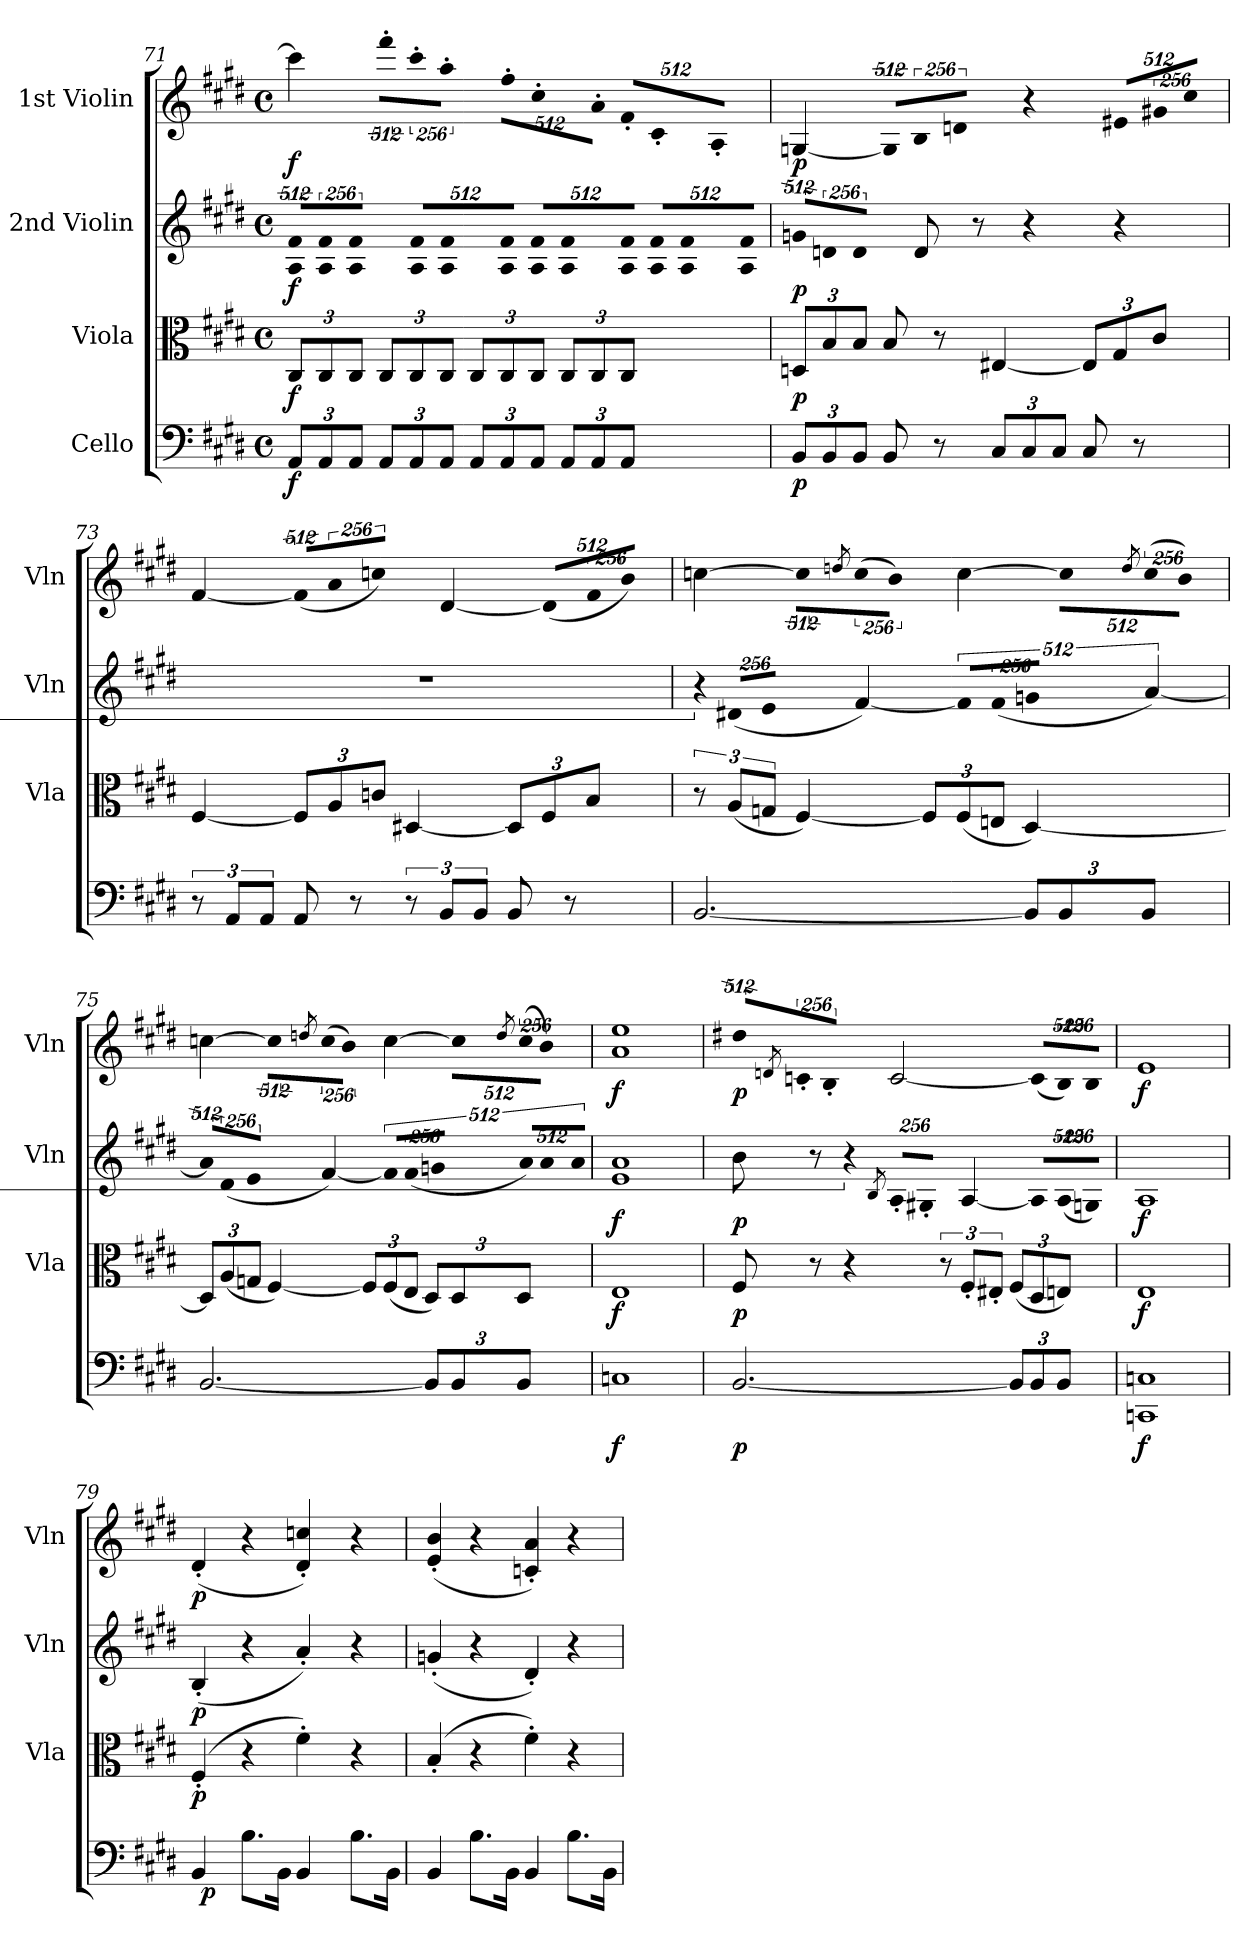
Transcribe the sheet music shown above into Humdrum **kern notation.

**kern	**dynam	**kern	**dynam	**kern	**dynam	**kern	**dynam
*part4	*part4	*part3	*part3	*part2	*part2	*part1	*part1
*staff4	*staff4	*staff3	*staff3	*staff2	*staff2	*staff1	*staff1
*I"Cello	*	*I"Viola	*	*I"2nd Violin	*	*I"1st Violin	*
*	*	*I'Vla	*	*I'Vln	*	*I'Vln	*
*clefF4	*	*clefC3	*	*clefG2	*	*clefG2	*
*k[f#c#g#d#]	*	*k[f#c#g#d#]	*	*k[f#c#g#d#]	*	*k[f#c#g#d#]	*
*E:	*	*E:	*	*E:	*	*E:	*
*M4/4	*	*M4/4	*	*M4/4	*	*M4/4	*
*met(c)	*	*met(c)	*	*met(c)	*	*met(c)	*
=71	=71	=71	=71	=71	=71	=71	=71
!	!LO:DY:b	!	!LO:DY:b	!LO:N:vis=8	!LO:DY:b	!	!LO:DY:b
12AA/L	f	12C#/L	f	4096%341A/ 4096%341f#/L	f	4ccc#\]	f
!	!	!	!	!LO:N:vis=8	!	!	!
.	.	.	.	2048%171A/ 2048%171f#/	.	.	.
12AA/	.	12C#/	.	.	.	.	.
12AA/J	.	12C#/J	.	.	.	.	.
!	!	!	!	!LO:N:vis=8	!	!	!
.	.	.	.	4096%341A/ 4096%341f#/J	.	.	.
!	!	!	!	!LO:N:vis=8	!	!LO:N:vis=8	!
12AA/L	.	12C#/L	.	4096%341A/ 4096%341f#/L	.	4096%341fff#'>\L	.
!	!	!	!	!LO:N:vis=8	!	!LO:N:vis=8	!
.	.	.	.	2048%171A/ 2048%171f#/	.	2048%171ccc#'>\	.
12AA/	.	12C#/	.	.	.	.	.
12AA/J	.	12C#/J	.	.	.	.	.
!	!	!	!	!LO:N:vis=8	!	!LO:N:vis=8	!
.	.	.	.	4096%341A/ 4096%341f#/J	.	4096%341aa'>\J	.
!	!	!	!	!LO:N:vis=8	!	!LO:N:vis=8	!
12AA/L	.	12C#/L	.	4096%341A/ 4096%341f#/L	.	4096%341ff#'>\L	.
!	!	!	!	!LO:N:vis=8	!	!LO:N:vis=8	!
.	.	.	.	2048%171A/ 2048%171f#/	.	2048%171cc#'>\	.
12AA/	.	12C#/	.	.	.	.	.
12AA/J	.	12C#/J	.	.	.	.	.
!	!	!	!	!LO:N:vis=8	!	!LO:N:vis=8	!
.	.	.	.	4096%341A/ 4096%341f#/J	.	4096%341a'>\J	.
!	!	!	!	!LO:N:vis=8	!	!LO:N:vis=8	!
12AA/L	.	12C#/L	.	4096%341A/ 4096%341f#/L	.	4096%341f#'</L	.
!	!	!	!	!LO:N:vis=8	!	!LO:N:vis=8	!
.	.	.	.	2048%171A/ 2048%171f#/	.	2048%171c#'</	.
12AA/	.	12C#/	.	.	.	.	.
12AA/J	.	12C#/J	.	.	.	.	.
!	!	!	!	!LO:N:vis=8	!	!LO:N:vis=8	!
.	.	.	.	4096%341A/ 4096%341f#/J	.	4096%341A'</J	.
=72	=72	=72	=72	=72	=72	=72	=72
!	!LO:DY:b	!	!LO:DY:b	!LO:N:vis=8	!LO:DY:b	!	!LO:DY:b
12BB/L	p	12Dn/L	p	4096%341gn/L	p	[4Gn/	p
!	!	!	!	!LO:N:vis=8	!	!	!
.	.	.	.	2048%171dn/	.	.	.
12BB/	.	12B/	.	.	.	.	.
12BB/J	.	12B/J	.	.	.	.	.
!	!	!	!	!LO:N:vis=8	!	!	!
.	.	.	.	4096%341d/J	.	.	.
!	!	!	!	!	!	!LO:N:vis=8	!
8BB/	.	8B/	.	8d/	.	4096%341G/L]	.
!	!	!	!	!	!	!LO:N:vis=8	!
.	.	.	.	.	.	2048%171B/	.
8r	.	8r	.	8r	.	.	.
!	!	!	!	!	!	!LO:N:vis=8	!
.	.	.	.	.	.	4096%341dn/J	.
12C#/L	.	[4E#X/	.	4r	.	4r	.
12C#/	.	.	.	.	.	.	.
12C#/J	.	.	.	.	.	.	.
!	!	!	!	!	!	!LO:N:vis=8	!
8C#/	.	12E#/L]	.	4r	.	4096%341e#X/L	.
!	!	!	!	!	!	!LO:N:vis=8	!
.	.	.	.	.	.	2048%171g#X/	.
.	.	12G#/	.	.	.	.	.
8r	.	.	.	.	.	.	.
.	.	12c#/J	.	.	.	.	.
!	!	!	!	!	!	!LO:N:vis=8	!
.	.	.	.	.	.	4096%341cc#/J	.
=73	=73	=73	=73	=73	=73	=73	=73
12r	.	[4F#/	.	1r	.	[4f#/	.
12AA/L	.	.	.	.	.	.	.
12AA/J	.	.	.	.	.	.	.
!	!	!	!	!	!	!LO:N:vis=8	!
8AA/	.	12F#/L]	.	.	.	(4096%341f#/L]	.
!	!	!	!	!	!	!LO:N:vis=8	!
.	.	.	.	.	.	2048%171a/	.
.	.	12A/	.	.	.	.	.
8r	.	.	.	.	.	.	.
.	.	12cn/J	.	.	.	.	.
!	!	!	!	!	!	!LO:N:vis=8	!
.	.	.	.	.	.	4096%341ccn/J)	.
12r	.	[4D#X/	.	.	.	[4d#/	.
12BB/L	.	.	.	.	.	.	.
12BB/J	.	.	.	.	.	.	.
!	!	!	!	!	!	!LO:N:vis=8	!
8BB/	.	12D#/L]	.	.	.	(4096%341d#/L]	.
!	!	!	!	!	!	!LO:N:vis=8	!
.	.	.	.	.	.	2048%171f#/	.
.	.	12F#/	.	.	.	.	.
8r	.	.	.	.	.	.	.
.	.	12B/J	.	.	.	.	.
!	!	!	!	!	!	!LO:N:vis=8	!
.	.	.	.	.	.	4096%341b/J)	.
!!LO:LB:g=z
=74	=74	=74	=74	=74	=74	=74	=74
!	!	!	!	!LO:N:vis=8	!	!	!
[2.BB/	.	12r	.	4096%341r	.	[4ccn\	.
!	!	!	!	!LO:N:vis=8	!	!	!
.	.	.	.	(2048%171d#X/L	.	.	.
.	.	(12A/L	.	.	.	.	.
.	.	12Gn/J	.	.	.	.	.
!	!	!	!	!LO:N:vis=8	!	!	!
.	.	.	.	4096%341e/J	.	.	.
!	!	!	!	!	!	!LO:N:vis=8	!
.	.	[4F#/)	.	[4f#/)	.	4096%341cc\L]	.
.	.	.	.	.	.	8qddn/	.
!	!	!	!	!	!	!LO:N:vis=8	!
.	.	.	.	.	.	(2048%171cc\	.
!	!	!	!	!	!	!LO:N:vis=8	!
.	.	.	.	.	.	4096%341b\J)	.
!	!	!	!	!LO:N:vis=8	!	!	!
.	.	12F#/L]	.	4096%341f#/L]	.	[4cc\	.
!	!	!	!	!LO:N:vis=8	!	!	!
.	.	.	.	(2048%171f#/	.	.	.
.	.	(12F#/	.	.	.	.	.
.	.	12En/J	.	.	.	.	.
!	!	!	!	!LO:N:vis=8	!	!	!
.	.	.	.	4096%341gn/J	.	.	.
!	!	!	!	!	!	!LO:N:vis=8	!
12BB/L]	.	[4D#/)	.	[4a/)	.	4096%341cc\L]	.
.	.	.	.	.	.	8qdd/	.
!	!	!	!	!	!	!LO:N:vis=8	!
.	.	.	.	.	.	(2048%171cc\	.
12BB/	.	.	.	.	.	.	.
12BB/J	.	.	.	.	.	.	.
!	!	!	!	!	!	!LO:N:vis=8	!
.	.	.	.	.	.	4096%341b\J)	.
=75	=75	=75	=75	=75	=75	=75	=75
!	!	!	!	!LO:N:vis=8	!	!	!
[2.BB/	.	12D#/L]	.	4096%341a/L]	.	[4ccn\	.
!	!	!	!	!LO:N:vis=8	!	!	!
.	.	.	.	(2048%171d#/	.	.	.
.	.	(12A/	.	.	.	.	.
.	.	12Gn/J	.	.	.	.	.
!	!	!	!	!LO:N:vis=8	!	!	!
.	.	.	.	4096%341e/J	.	.	.
!	!	!	!	!	!	!LO:N:vis=8	!
.	.	[4F#/)	.	[4f#/)	.	4096%341cc\L]	.
.	.	.	.	.	.	8qddn/	.
!	!	!	!	!	!	!LO:N:vis=8	!
.	.	.	.	.	.	(2048%171cc\	.
!	!	!	!	!	!	!LO:N:vis=8	!
.	.	.	.	.	.	4096%341b\J)	.
!	!	!	!	!LO:N:vis=8	!	!	!
.	.	12F#/L]	.	4096%341f#/L]	.	[4cc\	.
!	!	!	!	!LO:N:vis=8	!	!	!
.	.	.	.	(2048%171f#/	.	.	.
.	.	(12F#/	.	.	.	.	.
.	.	12E/J	.	.	.	.	.
!	!	!	!	!LO:N:vis=8	!	!	!
.	.	.	.	4096%341gn/J	.	.	.
!	!	!	!	!LO:N:vis=8	!	!LO:N:vis=8	!
12BB/L]	.	12D#/L)	.	4096%341a/L)	.	4096%341cc\L]	.
.	.	.	.	.	.	8qdd/	.
!	!	!	!	!LO:N:vis=8	!	!LO:N:vis=8	!
.	.	.	.	2048%171a/	.	(2048%171cc\	.
12BB/	.	12D#/	.	.	.	.	.
12BB/J	.	12D#/J	.	.	.	.	.
!	!	!	!	!LO:N:vis=8	!	!LO:N:vis=8	!
.	.	.	.	4096%341a/J	.	4096%341b\J)	.
=76	=76	=76	=76	=76	=76	=76	=76
!	!LO:DY:b	!	!LO:DY:b	!	!LO:DY:b	!	!LO:DY:b
1Cn	f	1E	f	1e 1a	f	1a 1ee	f
=77	=77	=77	=77	=77	=77	=77	=77
!	!LO:DY:b	!	!LO:DY:b	!	!LO:DY:b	!LO:N:vis=8	!LO:DY:b
[2.BB/	p	8F#/	p	8b\	p	4096%341dd#X/L	p
.	.	.	.	.	.	8qdn/	.
!	!	!	!	!	!	!LO:N:vis=8	!
.	.	.	.	.	.	2048%171cn'</	.
.	.	8r	.	8r	.	.	.
!	!	!	!	!	!	!LO:N:vis=8	!
.	.	.	.	.	.	4096%341B'</J	.
!	!	!	!	!LO:N:vis=8	!	!	!
.	.	4r	.	4096%341r	.	[2c/	.
.	.	.	.	8qB/	.	.	.
!	!	!	!	!LO:N:vis=8	!	!	!
.	.	.	.	2048%171A'</L	.	.	.
!	!	!	!	!LO:N:vis=8	!	!	!
.	.	.	.	4096%341G#X'</J	.	.	.
.	.	12r	.	[4A/	.	.	.
.	.	12F#'</L	.	.	.	.	.
.	.	12E#X'</J	.	.	.	.	.
!	!	!	!	!LO:N:vis=8	!	!LO:N:vis=8	!
12BB/L]	.	(12F#/L	.	4096%341A/L]	.	(4096%341c/L]	.
!	!	!	!	!LO:N:vis=8	!	!LO:N:vis=8	!
.	.	.	.	(2048%171A/	.	2048%171B/)	.
12BB/	.	12D#/	.	.	.	.	.
12BB/J	.	12En/J)	.	.	.	.	.
!	!	!	!	!LO:N:vis=8	!	!LO:N:vis=8	!
.	.	.	.	4096%341Gn/J)	.	4096%341B/J	.
=78	=78	=78	=78	=78	=78	=78	=78
!	!LO:DY:b	!	!LO:DY:b	!	!LO:DY:b	!	!LO:DY:b
1CCn 1Cn	f	1E	f	1A	f	1e	f
=79	=79	=79	=79	=79	=79	=79	=79
!	!	!	!LO:DY:b	!	!LO:DY:b	!	!LO:DY:b
*^	*	*	*	*	*	*	*
4BB/	48ryy	.	(<4F#'</	p	(<4B'</	p	(<4d#'</	p
!	!	!LO:DY:b	!	!	!	!	!	!
.	3%2ryy	p	.	.	.	.	.	.
8.B\L	.	.	4r	.	4r	.	4r	.
16BB\Jk	.	.	.	.	.	.	.	.
4BB/	.	.	4f#'>\)	.	4a'</)	.	4d#/'< 4ccn/'<)	.
.	6...ryy	.	.	.	.	.	.	.
8.B\L	.	.	4r	.	4r	.	4r	.
16BB\Jk	.	.	.	.	.	.	.	.
*v	*v	*	*	*	*	*	*	*
!!LO:LB:g=z
=80	=80	=80	=80	=80	=80	=80	=80
4BB/	.	(<4B'</	.	(<4gn'</	.	(<4e/'< 4b/'<	.
8.B\L	.	4r	.	4r	.	4r	.
16BB\Jk	.	.	.	.	.	.	.
4BB/	.	4f#'>\)	.	4d#'</)	.	4cn/'< 4a/'<)	.
8.B\L	.	4r	.	4r	.	4r	.
16BB\Jk	.	.	.	.	.	.	.
=	=	=	=	=	=	=	=
*-	*-	*-	*-	*-	*-	*-	*-
